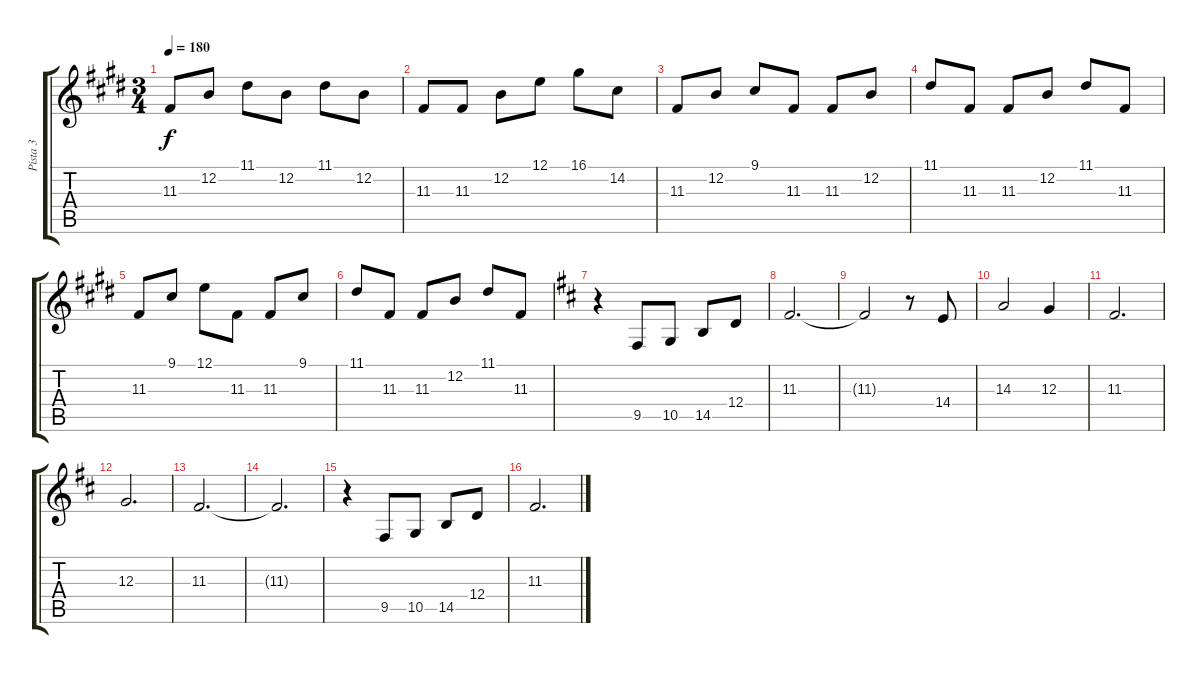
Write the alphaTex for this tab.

\track ("Pista 3" "Pista 3") {instrument piccolo}
\staff {score tabs}
\tuning (E4 B3 G3 D3 A2 E2) {hide}
\ts (3 4)
\tempo 180
\clef g2
\ks e
11.3.8{dy f} 12.2.8 11.1.8 12.2.8 11.1.8 12.2.8 |
11.3.8 11.3.8 12.2.8 12.1.8 16.1.8 14.2.8 |
11.3.8 12.2.8 9.1.8 11.3.8 11.3.8 12.2.8 |
11.1.8 11.3.8 11.3.8 12.2.8 11.1.8 11.3.8 |
11.3.8 9.1.8 12.1.8 11.3.8 11.3.8 9.1.8 |
11.1.8 11.3.8 11.3.8 12.2.8 11.1.8 11.3.8 |
\ks d
r.4 9.5.8 10.5.8 14.5.8 12.4.8 |
11.3.2{d} |
11.3{t}.2 r.8 14.4.8 |
14.3.2 12.3.4 |
11.3.2{d} |
12.3.2{d} |
11.3.2{d} |
11.3{t}.2{d} |
r.4 9.5.8 10.5.8 14.5.8 12.4.8 |
11.3.2{d}
